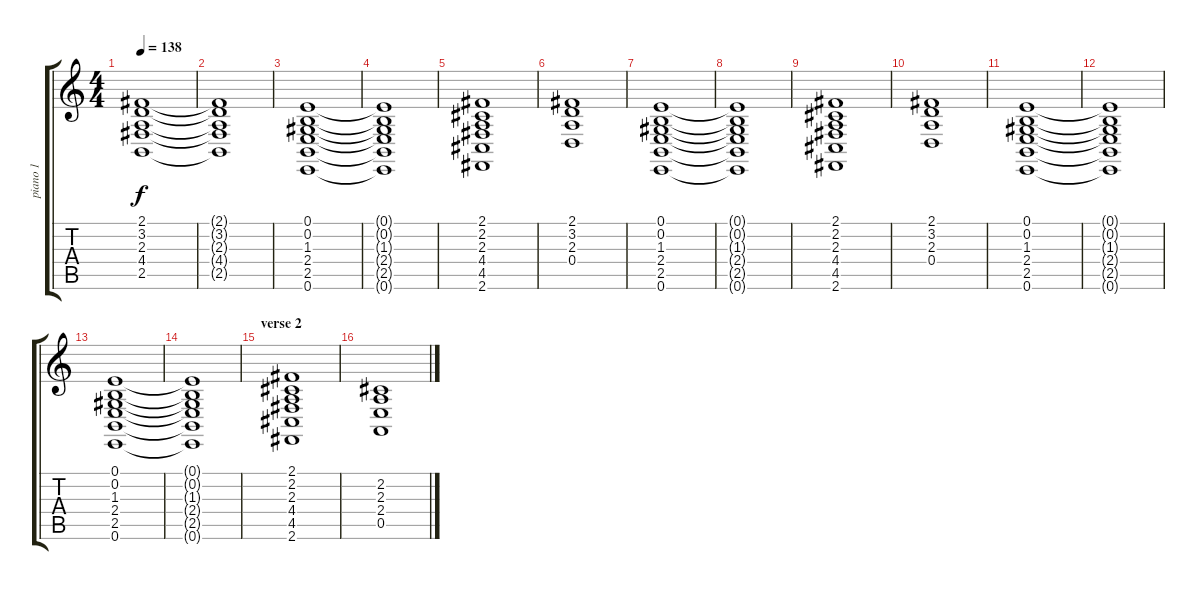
\track ("piano 1" "piano 1") {instrument acousticgrandpiano}
\staff {score tabs}
\tuning (E4 B3 G3 D3 A2 E2) {hide}
\ts (4 4)
\tempo 138
\clef g2
\ks c
(2.1 3.2 2.3 4.4 2.5).1{dy f} |
(2.1{t} 3.2{t} 2.3{t} 4.4{t} 2.5{t}).1 |
(0.1 0.2 1.3 2.4 2.5 0.6).1 |
(0.1{t} 0.2{t} 1.3{t} 2.4{t} 2.5{t} 0.6{t}).1 |
(2.1 2.2 2.3 4.4 4.5 2.6).1 |
(2.1 3.2 2.3 0.4).1 |
(0.1 0.2 1.3 2.4 2.5 0.6).1 |
(0.1{t} 0.2{t} 1.3{t} 2.4{t} 2.5{t} 0.6{t}).1 |
(2.1 2.2 2.3 4.4 4.5 2.6).1 |
(2.1 3.2 2.3 0.4).1 |
(0.1 0.2 1.3 2.4 2.5 0.6).1 |
(0.1{t} 0.2{t} 1.3{t} 2.4{t} 2.5{t} 0.6{t}).1 |
(0.1 0.2 1.3 2.4 2.5 0.6).1 |
(0.1{t} 0.2{t} 1.3{t} 2.4{t} 2.5{t} 0.6{t}).1 |
\section ("" "verse 2")
(2.1 2.2 2.3 4.4 4.5 2.6).1 |
(2.2 2.3 2.4 0.5).1
